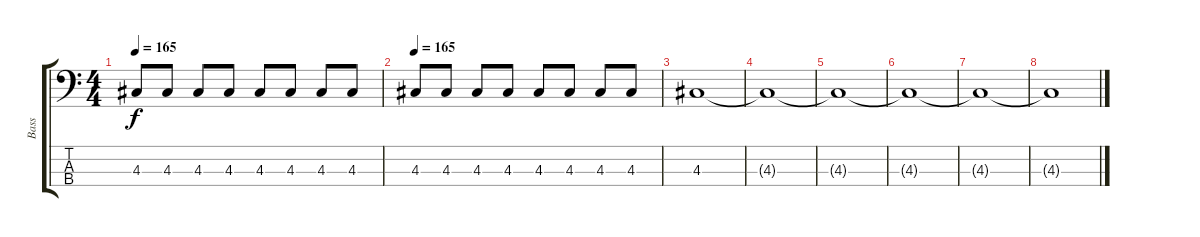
\track ("Bass" "Bass") {instrument electricbassfinger}
\staff {score tabs}
\tuning (G2 D2 A1 E1) {hide}
\ts (4 4)
\tempo 165
\clef f4
\ks c
4.3.8{dy f} 4.3.8 4.3.8 4.3.8 4.3.8 4.3.8 4.3.8 4.3.8 |
\tempo 165
4.3.8 4.3.8 4.3.8 4.3.8 4.3.8 4.3.8 4.3.8 4.3.8 |
4.3.1{volume 16} |
4.3{t}.1 |
4.3{t}.1 |
4.3{t}.1 |
4.3{t}.1 |
4.3{t}.1
